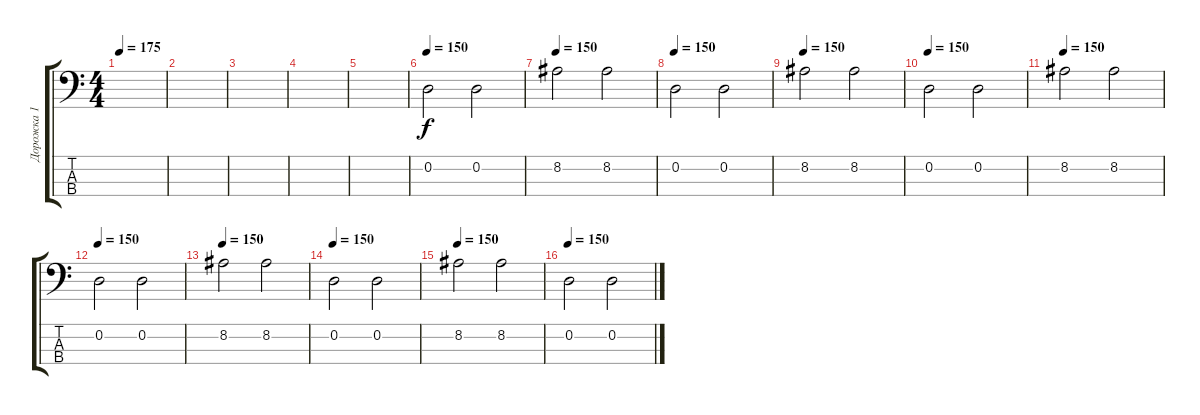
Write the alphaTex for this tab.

\track ("Дорожка 1" "Дорожка 1") {instrument electricbassfinger}
\staff {score tabs}
\tuning (G2 D2 A1 E1) {hide}
\ts (4 4)
\tempo 175
\clef f4
\ks c
|
|
|
|
|
\tempo 150
0.2.2 0.2.2 |
\tempo 150
8.2.2 8.2.2 |
\tempo 150
0.2.2 0.2.2 |
\tempo 150
8.2.2 8.2.2 |
\tempo 150
0.2.2 0.2.2 |
\tempo 150
8.2.2 8.2.2 |
\tempo 150
0.2.2 0.2.2 |
\tempo 150
8.2.2 8.2.2 |
\tempo 150
0.2.2 0.2.2 |
\tempo 150
8.2.2 8.2.2 |
\tempo 150
0.2.2 0.2.2
